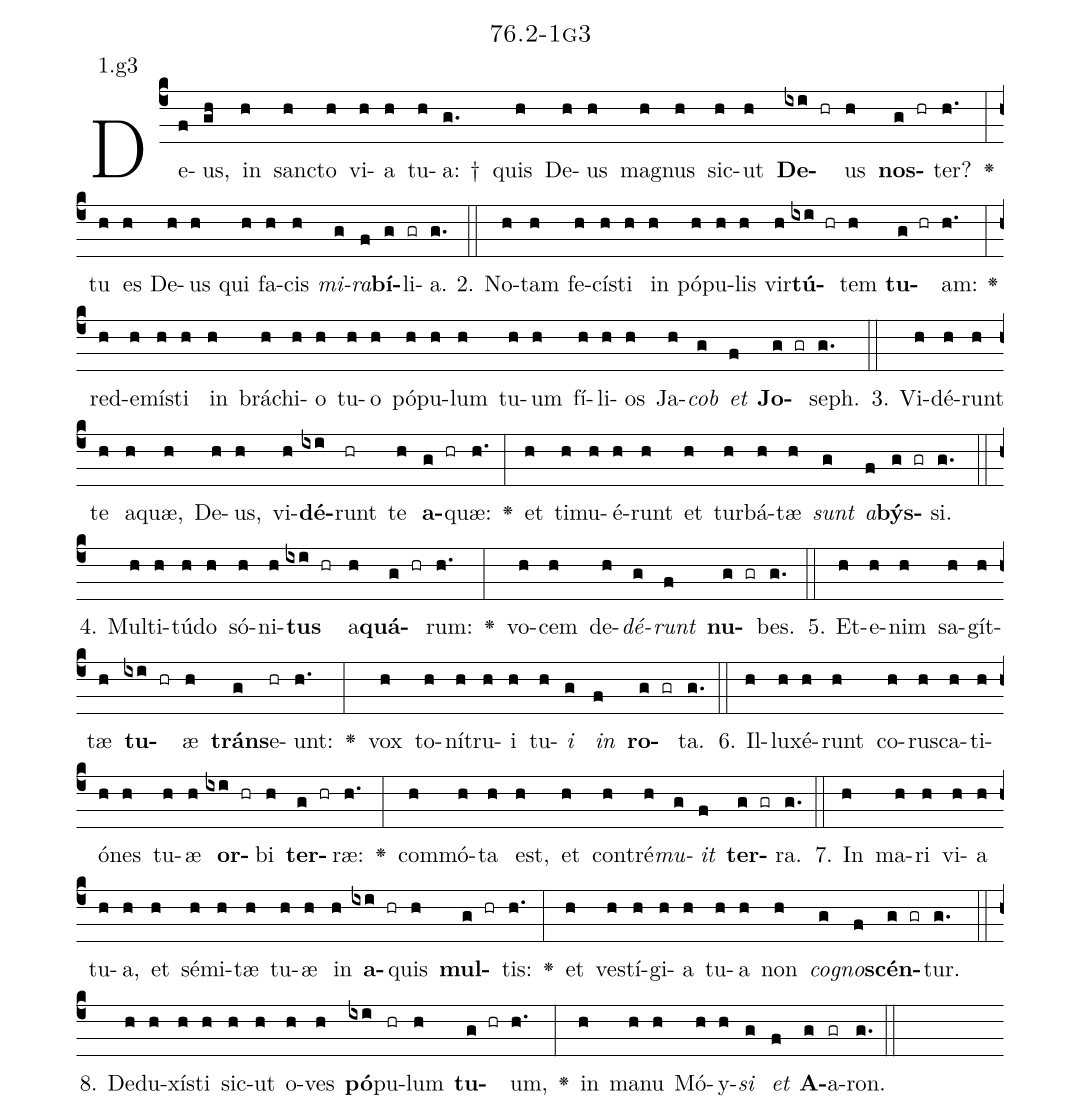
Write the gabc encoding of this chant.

name: 76.2-1g3;
annotation: 1.g3;
%%
(c4)De(f)us,(gh) in(h) sanc(h)to(h) vi(h)a(h) tu(h)a: †(g.) quis(h) De(h)us(h) ma(h)gnus(h) sic(h)ut(h) <b>De</b>(ixi hr)us(h) <b>nos</b>(g hr)ter?(h.) <v>\greheightstar</v>(:) tu(h) es(h) De(h)us(h) qui(h) fa(h)cis(h) <i>mi</i>(g)<i>ra</i>(f)<b>bí</b>(g)li(gr)a.(g.) (::)
2. No(h)tam(h) fe(h)cís(h)ti(h) in(h) pó(h)pu(h)lis(h) vir(h)<b>tú</b>(ixi hr)tem(h) <b>tu</b>(g hr)am:(h.) <v>\greheightstar</v>(:) red(h)e(h)mís(h)ti(h) in(h) brá(h)chi(h)o(h) tu(h)o(h) pó(h)pu(h)lum(h) tu(h)um(h) fí(h)li(h)os(h) Ja(h)<i>cob</i>(g) <i>et</i>(f) <b>Jo</b>(g gr)seph.(g.) (::)
3. Vi(h)dé(h)runt(h) te(h) a(h)quæ,(h) De(h)us,(h) vi(h)<b>dé</b>(ixi)runt(hr) te(h) <b>a</b>(g hr)quæ:(h.) <v>\greheightstar</v>(:) et(h) ti(h)mu(h)é(h)runt(h) et(h) tur(h)bá(h)tæ(h) <i>sunt</i>(g) <i>a</i>(f)<b>býs</b>(g gr)si.(g.) (::)
4. Mul(h)ti(h)tú(h)do(h) só(h)ni(h)<b>tus</b>(ixi hr) a(h)<b>quá</b>(g hr)rum:(h.) <v>\greheightstar</v>(:) vo(h)cem(h) de(h)<i>dé</i>(g)<i>runt</i>(f) <b>nu</b>(g gr)bes.(g.) (::)
5. Et(h)e(h)nim(h) sa(h)gít(h)tæ(h) <b>tu</b>(ixi hr)æ(h) <b>tráns</b>(g)e(hr)unt:(h.) <v>\greheightstar</v>(:) vox(h) to(h)ní(h)tru(h)i(h) tu(h)<i>i</i>(g) <i>in</i>(f) <b>ro</b>(g gr)ta.(g.) (::)
6. Il(h)lu(h)xé(h)runt(h) co(h)rus(h)ca(h)ti(h)ó(h)nes(h) tu(h)æ(h) <b>or</b>(ixi hr)bi(h) <b>ter</b>(g hr)ræ:(h.) <v>\greheightstar</v>(:) com(h)mó(h)ta(h) est,(h) et(h) con(h)tré(h)<i>mu</i>(g)<i>it</i>(f) <b>ter</b>(g gr)ra.(g.) (::)
7. In(h) ma(h)ri(h) vi(h)a(h) tu(h)a,(h) et(h) sé(h)mi(h)tæ(h) tu(h)æ(h) in(h) <b>a</b>(ixi hr)quis(h) <b>mul</b>(g hr)tis:(h.) <v>\greheightstar</v>(:) et(h) ves(h)tí(h)gi(h)a(h) tu(h)a(h) non(h) <i>co</i>(g)<i>gno</i>(f)<b>scén</b>(g gr)tur.(g.) (::)
8. De(h)du(h)xís(h)ti(h) sic(h)ut(h) o(h)ves(h) <b>pó</b>(ixi)pu(hr)lum(h) <b>tu</b>(g hr)um,(h.) <v>\greheightstar</v>(:) in(h) ma(h)nu(h) Mó(h)y(h)<i>si</i>(g) <i>et</i>(f) <b>A</b>(g)a(gr)ron.(g.) (::)
